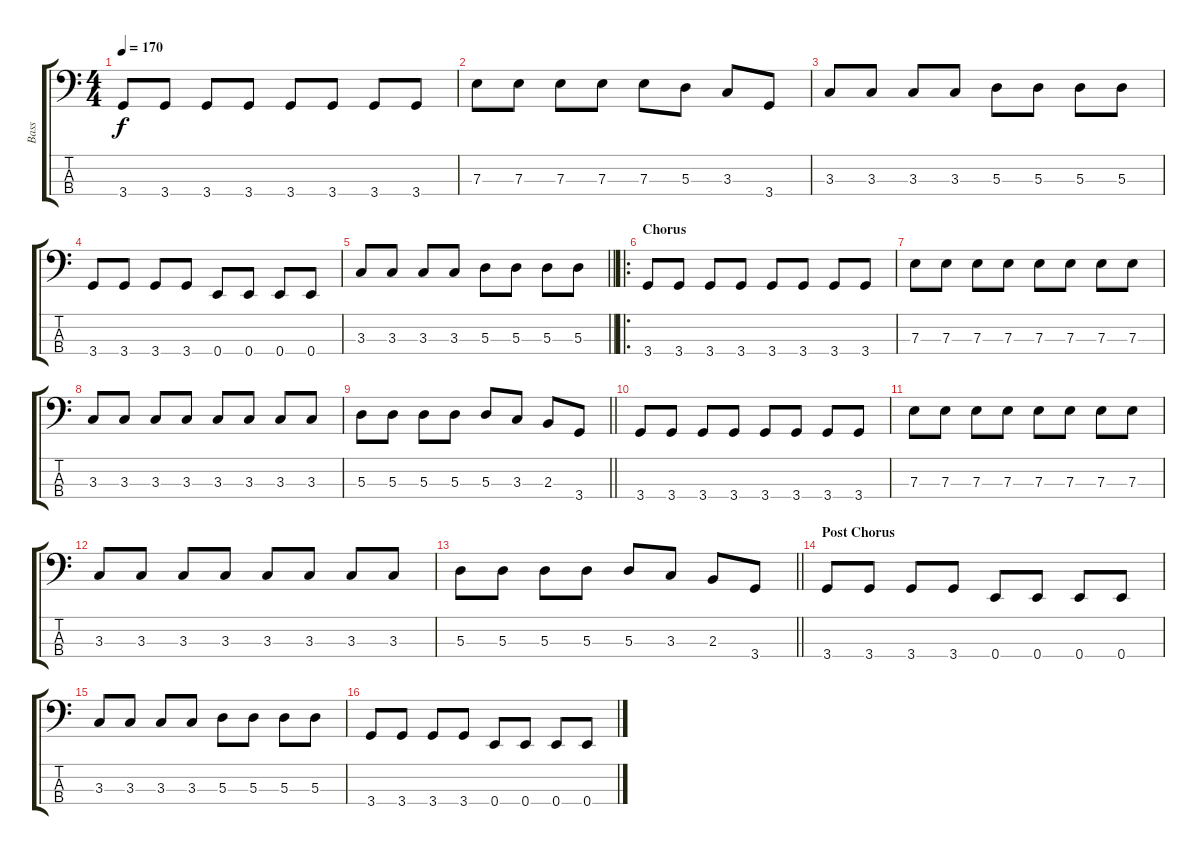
\track ("Bass" "Bass") {instrument electricbassfinger}
\staff {score tabs}
\tuning (G2 D2 A1 E1) {hide}
\ts (4 4)
\tempo 170
\clef f4
\ks c
3.4.8{dy f} 3.4.8 3.4.8 3.4.8 3.4.8 3.4.8 3.4.8 3.4.8 |
7.3.8 7.3.8 7.3.8 7.3.8 7.3.8 5.3.8 3.3.8 3.4.8 |
3.3.8 3.3.8 3.3.8 3.3.8 5.3.8 5.3.8 5.3.8 5.3.8 |
3.4.8 3.4.8 3.4.8 3.4.8 0.4.8 0.4.8 0.4.8 0.4.8 |
\barLineRight lightlight
3.3.8 3.3.8 3.3.8 3.3.8 5.3.8 5.3.8 5.3.8 5.3.8 |
\ro
\section ("" "Chorus")
3.4.8 3.4.8 3.4.8 3.4.8 3.4.8 3.4.8 3.4.8 3.4.8 |
7.3.8 7.3.8 7.3.8 7.3.8 7.3.8 7.3.8 7.3.8 7.3.8 |
3.3.8 3.3.8 3.3.8 3.3.8 3.3.8 3.3.8 3.3.8 3.3.8 |
\barLineRight lightlight
5.3.8 5.3.8 5.3.8 5.3.8 5.3.8 3.3.8 2.3.8 3.4.8 |
3.4.8 3.4.8 3.4.8 3.4.8 3.4.8 3.4.8 3.4.8 3.4.8 |
7.3.8 7.3.8 7.3.8 7.3.8 7.3.8 7.3.8 7.3.8 7.3.8 |
3.3.8 3.3.8 3.3.8 3.3.8 3.3.8 3.3.8 3.3.8 3.3.8 |
\barLineRight lightlight
5.3.8 5.3.8 5.3.8 5.3.8 5.3.8 3.3.8 2.3.8 3.4.8 |
\section ("" "Post Chorus")
3.4.8 3.4.8 3.4.8 3.4.8 0.4.8 0.4.8 0.4.8 0.4.8 |
3.3.8 3.3.8 3.3.8 3.3.8 5.3.8 5.3.8 5.3.8 5.3.8 |
3.4.8 3.4.8 3.4.8 3.4.8 0.4.8 0.4.8 0.4.8 0.4.8
